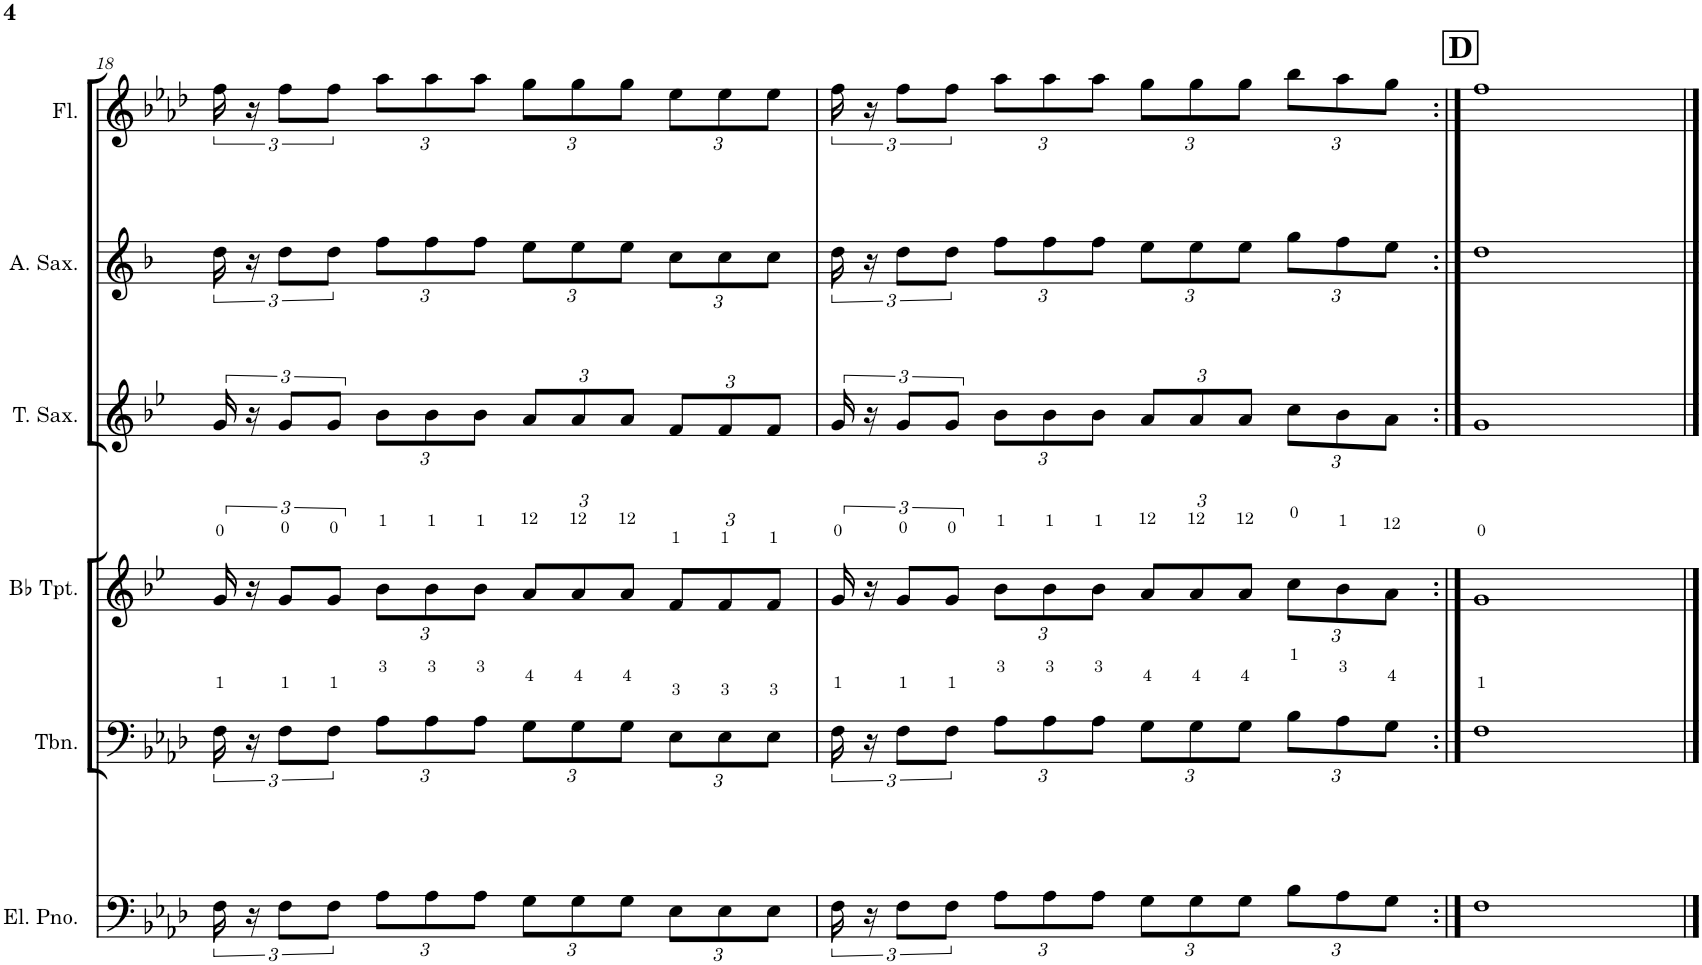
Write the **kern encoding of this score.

**kern	**kern	**kern	**kern	**kern	**kern
*part6	*part5	*part4	*part3	*part2	*part1
*staff6	*staff5	*staff4	*staff3	*staff2	*staff1
*I"Electric Piano	*I"Trombone	*I"Bb Trumpet	*I"Tenor Saxophone	*I"Alto Saxophone	*I"Flute
*I'El. Pno.	*I'Tbn.	*I'Bb Tpt.	*I'T. Sax.	*I'A. Sax.	*I'Fl.
!!LO:PB:g=z
*clefF4	*clefF4	*clefG2	*clefG2	*clefG2	*clefG2
*	*	*Trd1c2	*Trd8c14	*Trd5c9	*
*k[b-e-a-d-]	*k[b-e-a-d-]	*k[b-e-]	*k[b-e-]	*k[b-]	*k[b-e-a-d-]
*M4/4	*M4/4	*M4/4	*M4/4	*M4/4	*M4/4
=18	=18	=18	=18	=18	=18
24F\	24F\	24g/	24g/	24dd\	24ff\
24r	24r	24r	24r	24r	24r
12F\L	12F\L	12g/L	12g/L	12dd\L	12ff\L
12F\J	12F\J	12g/J	12g/J	12dd\J	12ff\J
*Xbrackettup	*Xbrackettup	*Xbrackettup	*Xbrackettup	*Xbrackettup	*Xbrackettup
12A-\L	12A-\L	12b-\L	12b-\L	12ff\L	12aa-\L
12A-\	12A-\	12b-\	12b-\	12ff\	12aa-\
12A-\J	12A-\J	12b-\J	12b-\J	12ff\J	12aa-\J
12G\L	12G\L	12a/L	12a/L	12ee\L	12gg\L
12G\	12G\	12a/	12a/	12ee\	12gg\
12G\J	12G\J	12a/J	12a/J	12ee\J	12gg\J
12E-\L	12E-\L	12f/L	12f/L	12cc\L	12ee-\L
12E-\	12E-\	12f/	12f/	12cc\	12ee-\
12E-\J	12E-\J	12f/J	12f/J	12cc\J	12ee-\J
=19	=19	=19	=19	=19	=19
*brackettup	*brackettup	*brackettup	*brackettup	*brackettup	*brackettup
24F\	24F\	24g/	24g/	24dd\	24ff\
24r	24r	24r	24r	24r	24r
12F\L	12F\L	12g/L	12g/L	12dd\L	12ff\L
12F\J	12F\J	12g/J	12g/J	12dd\J	12ff\J
*Xbrackettup	*Xbrackettup	*Xbrackettup	*Xbrackettup	*Xbrackettup	*Xbrackettup
12A-\L	12A-\L	12b-\L	12b-\L	12ff\L	12aa-\L
12A-\	12A-\	12b-\	12b-\	12ff\	12aa-\
12A-\J	12A-\J	12b-\J	12b-\J	12ff\J	12aa-\J
12G\L	12G\L	12a/L	12a/L	12ee\L	12gg\L
12G\	12G\	12a/	12a/	12ee\	12gg\
12G\J	12G\J	12a/J	12a/J	12ee\J	12gg\J
12B-\L	12B-\L	12cc\L	12cc\L	12gg\L	12bb-\L
12A-\	12A-\	12b-\	12b-\	12ff\	12aa-\
12G\J	12G\J	12a\J	12a\J	12ee\J	12gg\J
!!LO:REH:place=s1:a:B:cj:fs=14:t=D
=20:|!	=20:|!	=20:|!	=20:|!	=20:|!	=20:|!
1F	1F	1g	1g	1dd	1ff
==	==	==	==	==	==
*-	*-	*-	*-	*-	*-
